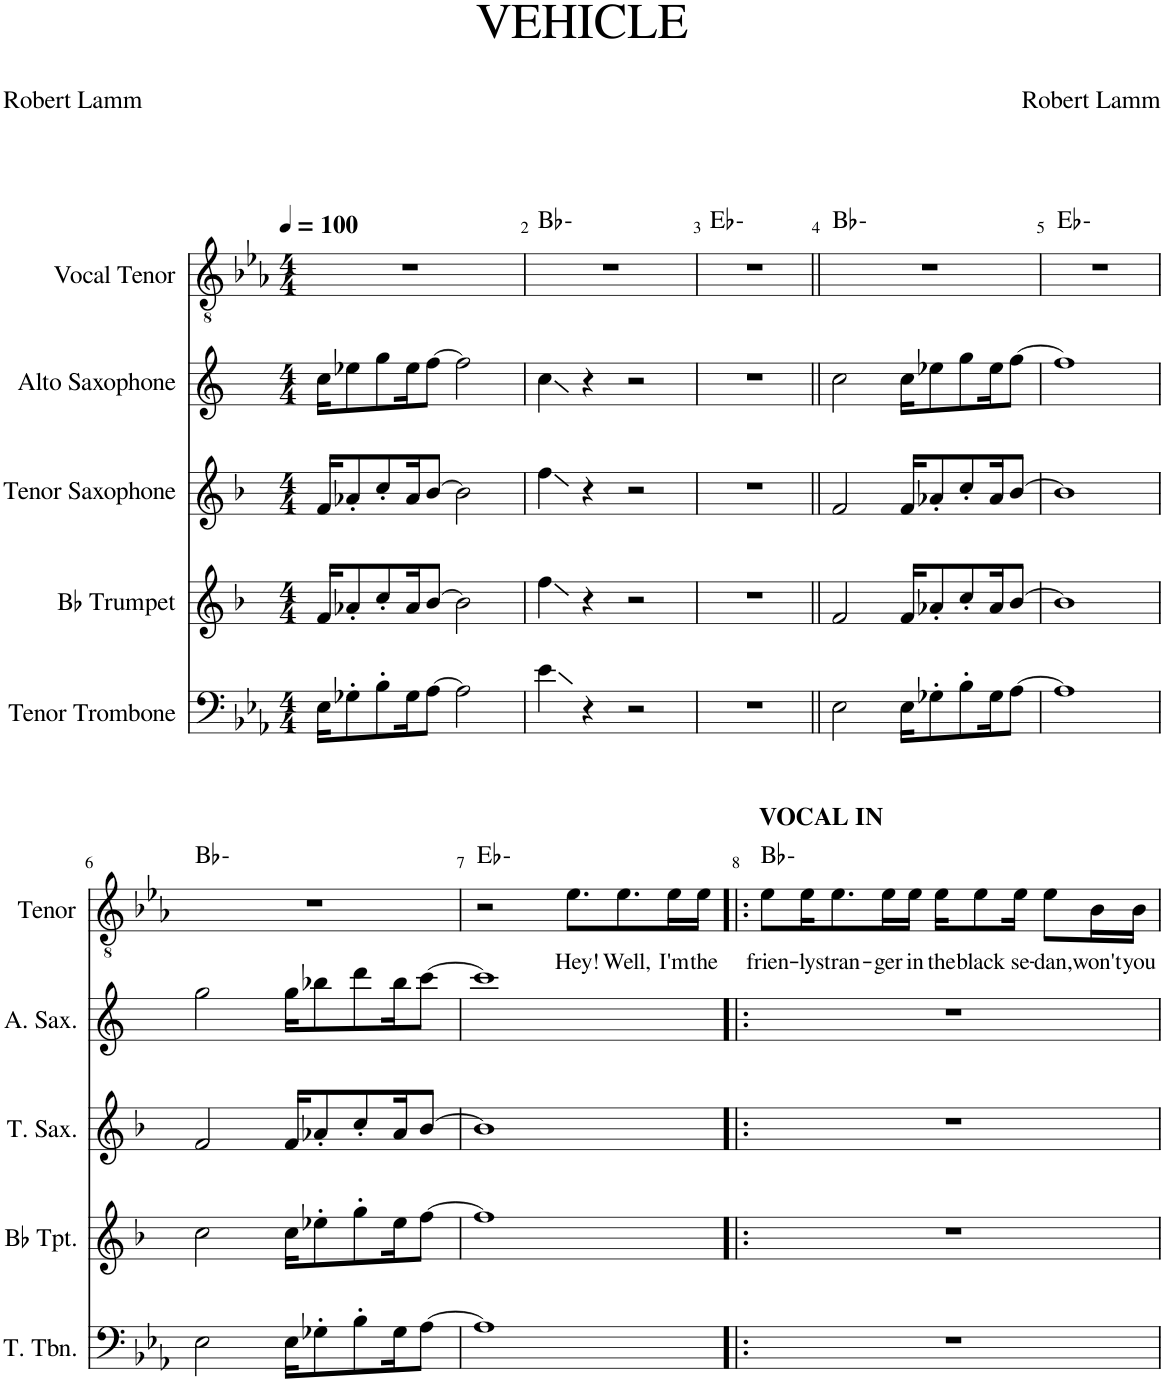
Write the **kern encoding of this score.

**kern	**kern	**kern	**kern	**kern	**text	**harte
*part5	*part4	*part3	*part2	*part1	*part1	*part1
*staff5	*staff4	*staff3	*staff2	*staff1	*staff1	*
*I"Tenor Trombone	*I"Bb Trumpet	*I"Tenor Saxophone	*I"Alto Saxophone	*I"Vocal Tenor	*	*
*I'T. Tbn.	*I'Bb Tpt.	*I'T. Sax.	*I'A. Sax.	*I'Tenor	*	*
*clefF4	*clefG2	*clefG2	*clefG2	*clefGv2	*	*
*	*Trd1c2	*Trd8c14	*Trd5c9	*	*	*
*k[b-e-a-]	*k[b-]	*k[b-]	*k[]	*k[b-e-a-]	*	*
*M4/4	*M4/4	*M4/4	*M4/4	*M4/4	*	*
*MM100	*MM100	*MM100	*MM100	*MM100	*	*
=1	=1	=1	=1	=1	=1	=1
16E-\KL	16f/KL	16f/KL	16cc\KL	1r	.	.
8G-X'\	8a-X'/	8a-X'/	8ee-X\	.	.	.
8B-'\	8cc'/	8cc'/	8gg\	.	.	.
16G-\K	16a-/K	16a-/K	16ee-\K	.	.	.
[8A-\J	[8b-/J	[8b-/J	[8ff\J	.	.	.
2A-\]	2b-\]	2b-\]	2ff\]	.	.	.
=2	=2	=2	=2	=2	=2	=2
4e-\	4ff\	4ff\	4cc\	1r	.	Bb:min
4r	4r	4r	4r	.	.	.
2r	2r	2r	2r	.	.	.
=3	=3	=3	=3	=3	=3	=3
1r	1r	1r	1r	1r	.	Eb:min
=4||	=4||	=4||	=4||	=4||	=4||	=4||
2E-\	2f/	2f/	2cc\	1r	.	Bb:min
16E-\KL	16f/KL	16f/KL	16cc\KL	.	.	.
8G-X'\	8a-X'/	8a-X'/	8ee-X\	.	.	.
8B-'\	8cc'/	8cc'/	8gg\	.	.	.
16G-\K	16a-/K	16a-/K	16ee-\K	.	.	.
[8A-\J	[8b-/J	[8b-/J	[8ff\J	.	.	.
=5	=5	=5	=5	=5	=5	=5
1A-]	1b-]	1b-]	1ff]	1r	.	Eb:min
!!LO:LB:g=z
=6	=6	=6	=6	=6	=6	=6
2E-\	2cc\	2f/	2gg\	1r	.	Bb:min
16E-\KL	16cc\KL	16f/KL	16gg\KL	.	.	.
8G-X'\	8ee-X'\	8a-X'/	8bb-X\	.	.	.
8B-'\	8gg'\	8cc'/	8ddd\	.	.	.
16G-\K	16ee-\K	16a-/K	16bb-\K	.	.	.
[8A-\J	[8ff\J	[8b-/J	[8ccc\J	.	.	.
=7	=7	=7	=7	=7	=7	=7
1A-]	1ff]	1b-]	1ccc]	2r	.	Eb:min
!	!	!	!	!	!LO:LY:b	!
.	.	.	.	8.e-\L	Hey!	.
!	!	!	!	!	!LO:LY:b	!
.	.	.	.	8.e-\	Well,	.
!	!	!	!	!	!LO:LY:b	!
.	.	.	.	16e-\L	I'm	.
!	!	!	!	!	!LO:LY:b	!
.	.	.	.	16e-\JJ	the	.
=8!|:	=8!|:	=8!|:	=8!|:	=8!|:	=8!|:	=8!|:
!	!	!	!	!LO:TX:a:B:t=VOCAL IN	!	!
!	!	!	!	!	!LO:LY:b	!
1r	1r	1r	1r	8e-\L	frien-	Bb:min
!	!	!	!	!	!LO:LY:b	!
.	.	.	.	16e-\K	-ly	.
!	!	!	!	!	!LO:LY:b	!
.	.	.	.	8.e-\	stran-	.
!	!	!	!	!	!LO:LY:b	!
.	.	.	.	16e-\L	-ger	.
!	!	!	!	!	!LO:LY:b	!
.	.	.	.	16e-\JJ	in	.
!	!	!	!	!	!LO:LY:b	!
.	.	.	.	16e-\KL	the	.
!	!	!	!	!	!LO:LY:b	!
.	.	.	.	8e-\	black	.
!	!	!	!	!	!LO:LY:b	!
.	.	.	.	16e-\Jk	se-	.
!	!	!	!	!	!LO:LY:b	!
.	.	.	.	8e-\L	-dan,	.
!	!	!	!	!	!LO:LY:b	!
.	.	.	.	16B-\L	won't	.
!	!	!	!	!	!LO:LY:b	!
.	.	.	.	16B-\JJ	you	.
=	=	=	=	=	=	=
*-	*-	*-	*-	*-	*-	*-
